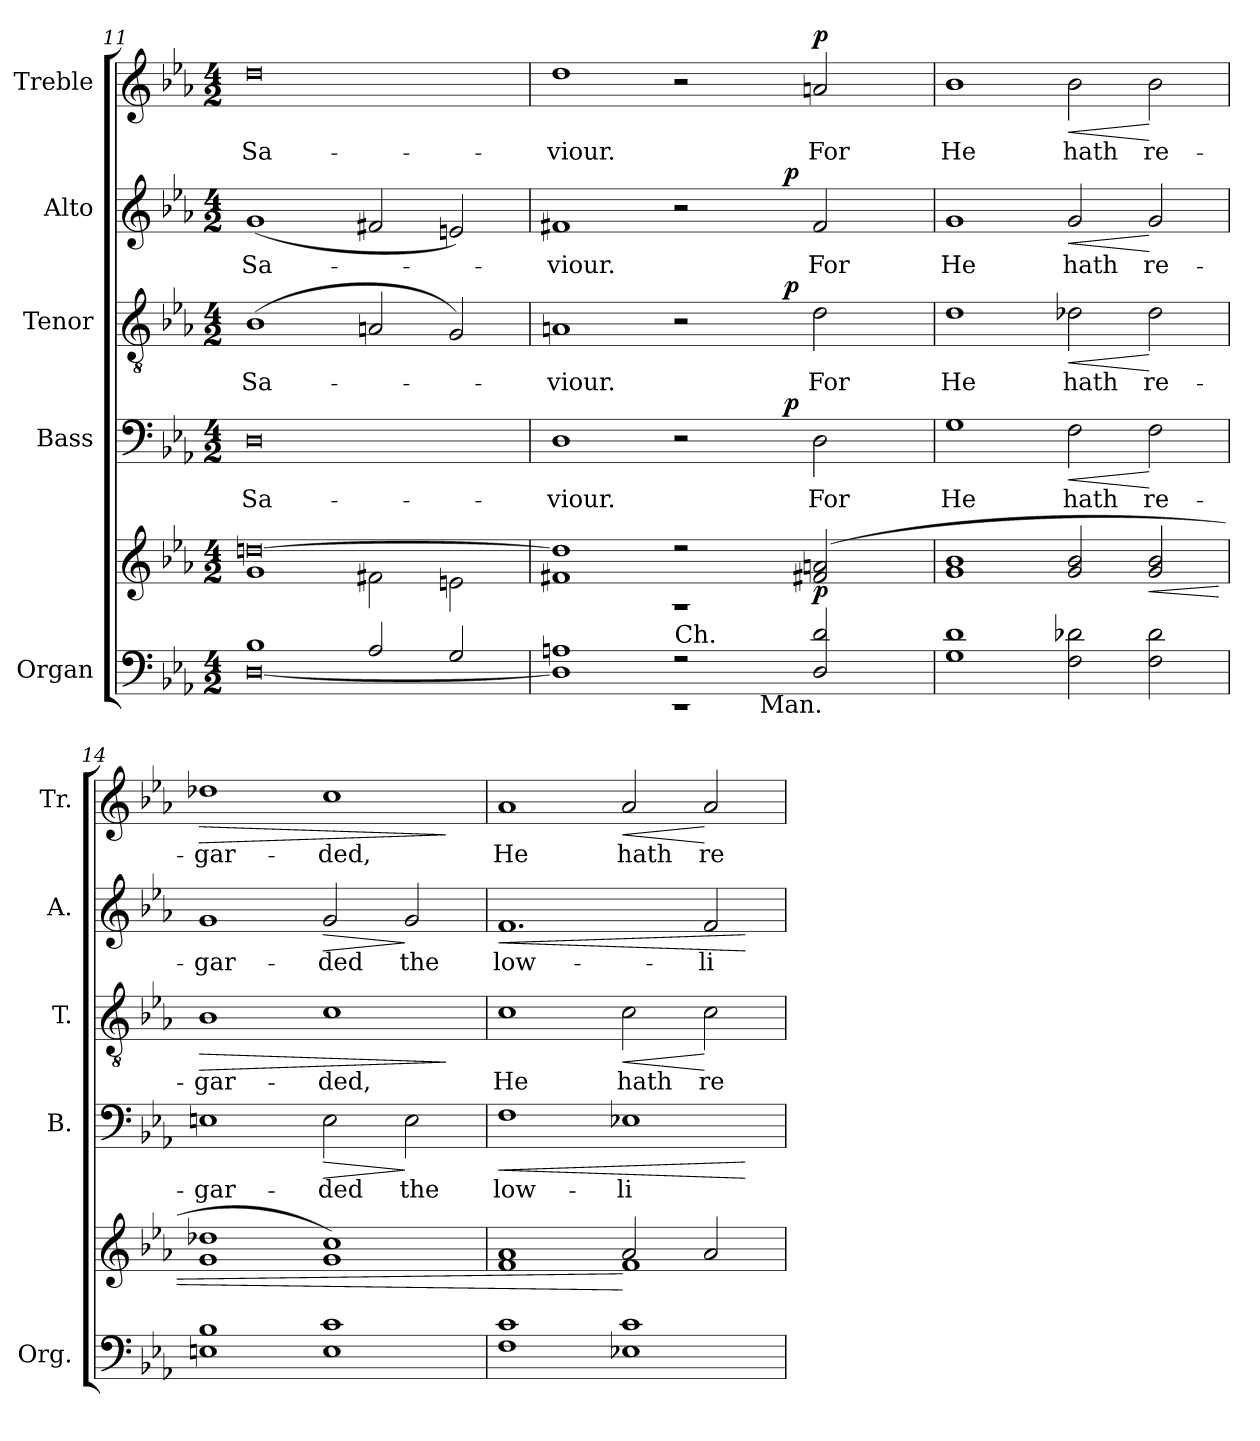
**kern	**kern	**dynam	**kern	**text	**dynam	**kern	**text	**dynam	**kern	**text	**dynam	**kern	**text	**dynam
*part5	*part5	*part5	*part4	*part4	*part4	*part3	*part3	*part3	*part2	*part2	*part2	*part1	*part1	*part1
*staff6	*staff5	*staff5/6	*staff4	*staff4	*staff4	*staff3	*staff3	*staff3	*staff2	*staff2	*staff2	*staff1	*staff1	*staff1
*I"Organ	*	*	*I"Bass	*	*	*I"Tenor	*	*	*I"Alto	*	*	*I"Treble	*	*
*I'Org.	*	*	*I'B.	*	*	*I'T.	*	*	*I'A.	*	*	*I'Tr.	*	*
*clefF4	*clefG2	*	*clefF4	*	*	*clefGv2	*	*	*clefG2	*	*	*clefG2	*	*
*	*	*	*	*	*	*ITrd7c12	*	*	*	*	*	*	*	*
*k[b-e-a-]	*k[b-e-a-]	*	*k[b-e-a-]	*	*	*k[b-e-a-]	*	*	*k[b-e-a-]	*	*	*k[b-e-a-]	*	*
*E-:	*E-:	*	*E-:	*	*	*E-:	*	*	*E-:	*	*	*E-:	*	*
*M4/2	*M4/2	*	*M4/2	*	*	*M4/2	*	*	*M4/2	*	*	*M4/2	*	*
=11	=11	=11	=11	=11	=11	=11	=11	=11	=11	=11	=11	=11	=11	=11
*^	*^	*	*	*	*	*	*	*	*	*	*	*	*	*
!	!	!	!	!	!	!LO:LY:b:color=#000000	!	!	!	!	!	!	!	!	!	!
!	!	!	!	!	!	!	!	!	!LO:LY:b:color=#000000	!	!	!	!	!	!	!
!	!	!	!	!	!	!	!	!	!	!	!	!LO:LY:b:color=#000000	!	!	!	!
!	!	!	!	!	!	!	!	!	!	!	!	!	!	!	!LO:LY:b:color=#000000	!
1B-i	[0Di	[0ddni	1gi	.	0Di	Sa-	.	(1BB-i	Sa-	.	(1gi	Sa-	.	0ddi	Sa-	.
2A-i/	.	.	2f#Xi\	.	.	.	.	2AAni/	.	.	2f#Xi/	.	.	.	.	.
2Gi/	.	.	2eni\	.	.	.	.	2GGi/)	.	.	2eni/)	.	.	.	.	.
!!LO:PB:g=z
=12	=12	=12	=12	=12	=12	=12	=12	=12	=12	=12	=12	=12	=12	=12	=12	=12
!	!	!	!	!	!	!LO:LY:b:color=#000000	!	!	!	!	!	!	!	!	!	!
!	!	!	!	!	!	!	!	!	!LO:LY:b:color=#000000	!	!	!	!	!	!	!
!	!	!	!	!	!	!	!	!	!	!	!	!LO:LY:b:color=#000000	!	!	!	!
!	!	!	!	!	!	!	!	!	!	!	!	!	!	!	!LO:LY:b:color=#000000	!
*	*^	*	*	*	*^	*	*	*^	*	*	*^	*	*	*	*	*
1Ani	1Di]	1ryy	1ddi]	1f#Xi	.	1Di	1ryy	-viour.	.	1AAni	1ryy	-viour.	.	1f#Xi	1ryy	-viour.	.	1ddi	-viour.	.
!LO:TX:a:t=Ch.	!	!	!	!	!	!	!	!	!	!	!	!	!	!	!	!	!	!	!	!
2r	1r	4ryy	2r	1r	.	2r	4ryy	.	.	2r	4ryy	.	.	2r	4ryy	.	.	2r	.	.
.	.	16..ryy	.	.	.	.	8ryy	.	.	.	8ryy	.	.	.	8ryy	.	.	.	.	.
!	!	!LO:TX:b:t=Man.	!	!	!	!	!	!	!	!	!	!	!	!	!	!	!	!	!	!
.	.	2ryy	.	.	.	.	.	.	.	.	.	.	.	.	.	.	.	.	.	.
.	.	.	.	.	.	.	32ryy	.	.	.	32ryy	.	.	.	32ryy	.	.	.	.	.
.	.	.	.	.	.	.	2ryy	.	p	.	2ryy	.	p	.	2ryy	.	p	.	.	.
!	!	!	!	!	!	!	!	!LO:LY:b:color=#000000	!	!	!	!	!	!	!	!	!	!	!	!
!	!	!	!	!	!	!	!	!	!	!	!	!LO:LY:b:color=#000000	!	!	!	!	!	!	!	!
!	!	!	!	!	!	!	!	!	!	!	!	!	!	!	!	!LO:LY:b:color=#000000	!	!	!	!
!	!	!	!	!	!	!	!	!	!	!	!	!	!	!	!	!	!	!	!LO:LY:b:color=#000000	!
2Di/ 2di	.	.	(2f#Xi/ 2ani	.	p	2Di\	.	For	.	2Di\	.	For	.	2f#i/	.	For	.	2ani/	For	p
.	.	8ryy	.	.	.	.	.	.	.	.	.	.	.	.	.	.	.	.	.	.
.	.	.	.	.	.	.	16.ryy	.	.	.	16.ryy	.	.	.	16.ryy	.	.	.	.	.
.	.	64ryy	.	.	.	.	.	.	.	.	.	.	.	.	.	.	.	.	.	.
*v	*v	*v	*	*	*	*v	*v	*	*	*v	*v	*	*	*v	*v	*	*	*	*	*
*	*v	*v	*	*	*	*	*	*	*	*	*	*	*	*	*
=13	=13	=13	=13	=13	=13	=13	=13	=13	=13	=13	=13	=13	=13	=13
*^	*^	*	*^	*	*	*^	*	*	*^	*	*	*	*	*
*	*^	*	*	*	*	*	*	*	*	*	*	*	*	*	*	*	*	*	*
!	!	!	!	!	!	!	!	!LO:LY:b:color=#000000	!	!	!	!	!	!	!	!	!	!	!	!
*v	*v	*v	*	*	*	*v	*v	*	*	*v	*v	*	*	*v	*v	*	*	*	*	*
*	*v	*v	*	*	*	*	*	*	*	*	*	*	*	*	*
*^	*^	*	*^	*	*	*^	*	*	*^	*	*	*	*	*
*	*^	*	*	*	*	*	*	*	*	*	*	*	*	*	*	*	*	*	*
!	!	!	!	!	!	!	!	!	!	!	!	!LO:LY:b:color=#000000	!	!	!	!	!	!	!	!
*v	*v	*v	*	*	*	*v	*v	*	*	*v	*v	*	*	*v	*v	*	*	*	*	*
*	*v	*v	*	*	*	*	*	*	*	*	*	*	*	*	*
*^	*^	*	*^	*	*	*^	*	*	*^	*	*	*	*	*
*	*^	*	*	*	*	*	*	*	*	*	*	*	*	*	*	*	*	*	*
!	!	!	!	!	!	!	!	!	!	!	!	!	!	!	!	!LO:LY:b:color=#000000	!	!	!	!
*v	*v	*v	*	*	*	*v	*v	*	*	*v	*v	*	*	*v	*v	*	*	*	*	*
*	*v	*v	*	*	*	*	*	*	*	*	*	*	*	*	*
*^	*^	*	*^	*	*	*^	*	*	*^	*	*	*	*	*
*	*^	*	*	*	*	*	*	*	*	*	*	*	*	*	*	*	*	*	*
!	!	!	!	!	!	!	!	!	!	!	!	!	!	!	!	!	!	!	!LO:LY:b:color=#000000	!
*v	*v	*v	*	*	*	*v	*v	*	*	*v	*v	*	*	*v	*v	*	*	*	*	*
*	*v	*v	*	*	*	*	*	*	*	*	*	*	*	*	*
1Gi 1di	1gi 1b-i	.	1Gi	He	.	1Di	He	.	1gi	He	.	1b-i	He	.
!	!	!	!	!LO:LY:b:color=#000000	!LO:HP:b	!	!	!	!	!	!	!	!	!
!	!	!	!	!	!	!	!LO:LY:b:color=#000000	!LO:HP:b	!	!	!	!	!	!
!	!	!	!	!	!	!	!	!	!	!LO:LY:b:color=#000000	!LO:HP:b	!	!	!
!	!	!	!	!	!	!	!	!	!	!	!	!	!LO:LY:b:color=#000000	!LO:HP:b
2Fi\ 2d-Xi	2gi/ 2b-i	[	2Fi\	hath	<	2D-Xi\	hath	<	2gi/	hath	<	2b-i\	hath	<
!	!	!LO:HP:b	!	!	!	!	!	!	!	!	!	!	!	!
!	!	!	!	!LO:LY:b:color=#000000	!	!	!	!	!	!	!	!	!	!
!	!	!	!	!	!	!	!LO:LY:b:color=#000000	!	!	!	!	!	!	!
!	!	!	!	!	!	!	!	!	!	!LO:LY:b:color=#000000	!	!	!	!
!	!	!	!	!	!	!	!	!	!	!	!	!	!LO:LY:b:color=#000000	!
2Fi\ 2d-i	2gi/ 2b-i	<	2Fi\	re-	[	2D-i\	re-	[	2gi/	re-	[	2b-i\	re-	[
=14	=14	=14	=14	=14	=14	=14	=14	=14	=14	=14	=14	=14	=14	=14
!	!	!	!	!LO:LY:b:color=#000000	!	!	!	!	!	!	!	!	!	!
!	!	!	!	!	!	!	!LO:LY:b:color=#000000	!LO:HP:b	!	!	!	!	!	!
!	!	!	!	!	!	!	!	!	!	!LO:LY:b:color=#000000	!	!	!	!
!	!	!	!	!	!	!	!	!	!	!	!	!	!LO:LY:b:color=#000000	!LO:HP:b
1Eni 1B-i	1gi 1dd-Xi	.	1Eni	-gar-	.	1BB-i	-gar-	>	1gi	-gar-	.	1dd-Xi	-gar-	>
!	!	!	!	!LO:LY:b:color=#000000	!LO:HP:b	!	!	!	!	!	!	!	!	!
!	!	!	!	!	!	!	!LO:LY:b:color=#000000	!	!	!	!	!	!	!
!	!	!	!	!	!	!	!	!	!	!LO:LY:b:color=#000000	!LO:HP:b	!	!	!
!	!	!	!	!	!	!	!	!	!	!	!	!	!LO:LY:b:color=#000000	!
1Ei 1ci	1gi 1cci)	] ]	2Ei\	-ded	>	1Ci	-ded,	.	2gi/	-ded	>	1cci	-ded,	.
!	!	!	!	!LO:LY:b:color=#000000	!	!	!	!	!	!	!	!	!	!
!	!	!	!	!	!	!	!	!	!	!LO:LY:b:color=#000000	!	!	!	!
.	.	.	2Ei\	the	]	.	.	.	2gi/	the	]	.	.	.
.	.	.	.	.	.	.	.	]	.	.	.	.	.	]
=15	=15	=15	=15	=15	=15	=15	=15	=15	=15	=15	=15	=15	=15	=15
*	*^	*	*	*	*	*	*	*	*	*	*	*	*	*
!	!	!	!	!	!LO:LY:b:color=#000000	!LO:HP:b	!	!	!	!	!	!	!	!	!
!	!	!	!	!	!	!	!	!LO:LY:b:color=#000000	!	!	!	!	!	!	!
!	!	!	!	!	!	!	!	!	!	!	!LO:LY:b:color=#000000	!LO:HP:b	!	!	!
!	!	!	!	!	!	!	!	!	!	!	!	!	!	!LO:LY:b:color=#000000	!
1Fi 1ci	1a-i	1fi	.	1Fi	low-	<	1Ci	He	.	1.fi	low-	<	1a-i	He	.
!	!	!	!	!	!LO:LY:b:color=#000000	!	!	!	!	!	!	!	!	!	!
!	!	!	!	!	!	!	!	!LO:LY:b:color=#000000	!LO:HP:b	!	!	!	!	!	!
!	!	!	!	!	!	!	!	!	!	!	!	!	!	!LO:LY:b:color=#000000	!LO:HP:b
1E-Xi 1ci	2a-i/	1fi	[ [	1E-Xi	-li-	.	2Ci\	hath	<	.	.	.	2a-i/	hath	<
!	!	!	!	!	!	!	!	!LO:LY:b:color=#000000	!	!	!	!	!	!	!
!	!	!	!	!	!	!	!	!	!	!	!LO:LY:b:color=#000000	!	!	!	!
!	!	!	!	!	!	!	!	!	!	!	!	!	!	!LO:LY:b:color=#000000	!
.	2a-i/	.	.	.	.	.	2Ci\	re-	[	2fi/	-li-	.	2a-i/	re-	[
*	*v	*v	*	*	*	*	*	*	*	*	*	*	*	*	*
.	.	.	.	.	[	.	.	.	.	.	[	.	.	.
=	=	=	=	=	=	=	=	=	=	=	=	=	=	=
*-	*-	*-	*-	*-	*-	*-	*-	*-	*-	*-	*-	*-	*-	*-
